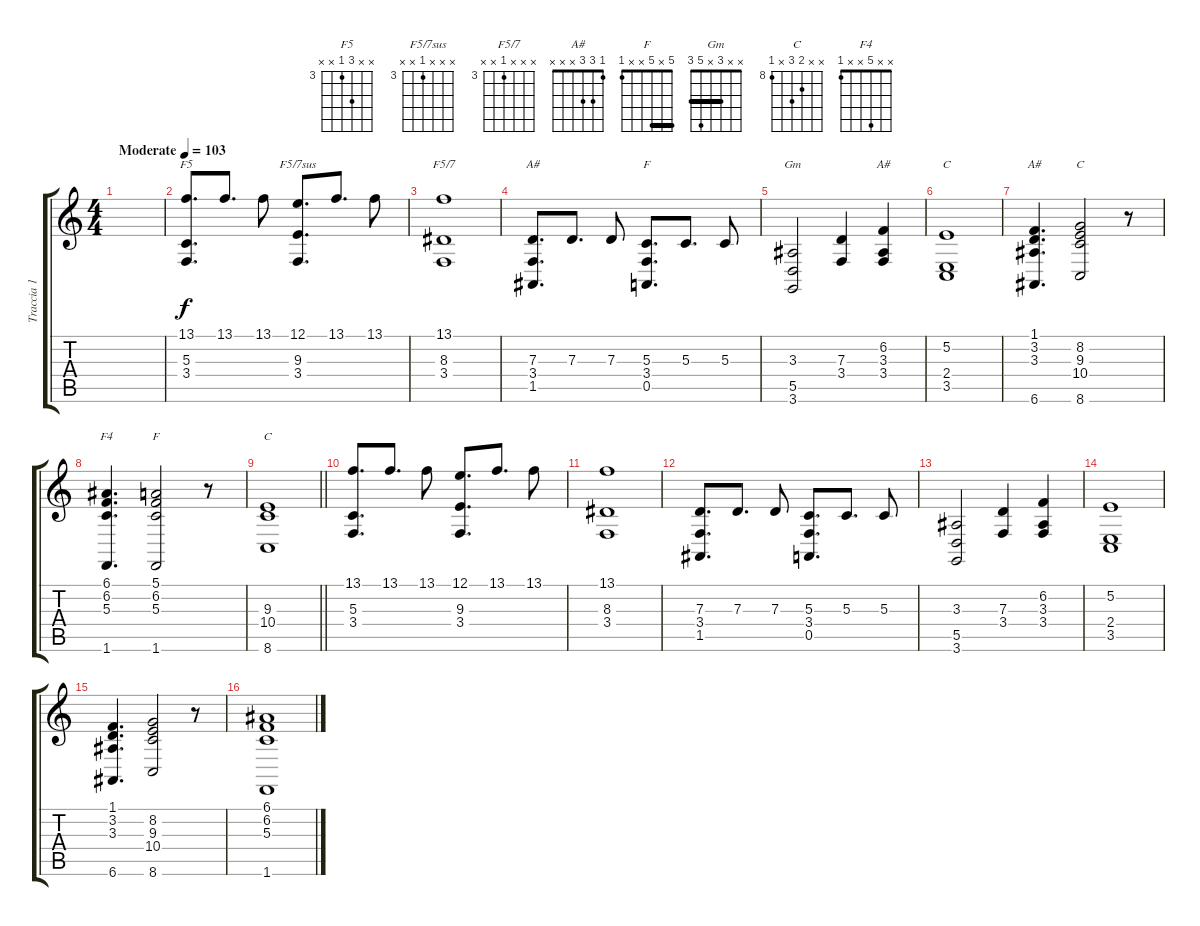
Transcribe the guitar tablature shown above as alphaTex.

\track ("Traccia 1" "Traccia 1") {instrument electricgrandpiano}
\staff {score tabs}
\tuning (E4 B3 G3 D3 A2 E2) {hide}
\chord ("F5" x x 5 3 x x) {firstfret 3}
\chord ("F5/7sus" x x x 3 x x) {firstfret 3}
\chord ("F5/7" x x x 3 x x) {firstfret 3}
\chord ("A#" x x x 3 1 x)
\chord ("F" x x 5 3 0 x)
\chord ("Gm" x x 3 x 5 3) {barre 3}
\chord ("A#" x 6 3 3 x x) {firstfret 3 barre 3}
\chord ("C" x 5 x 2 3 x)
\chord ("A#" 1 3 3 x x x)
\chord ("C" x 8 9 10 x 8) {firstfret 8 barre 8}
\chord ("F4" x x 5 x x 1)
\chord ("F" 5 x 5 x x 1) {barre 5}
\chord ("C" x x 9 10 x 8) {firstfret 8}
\ts (4 4)
\tempo (103 "Moderate")
\clef g2
\ks c
|
(13.1 5.3 3.4).8{d ch "F5"} 13.1.8{d} 13.1.8 (12.1 9.3 3.4).8{d ch "F5/7sus"} 13.1.8{d} 13.1.8 |
(13.1 8.3 3.4).1{ch "F5/7"} |
(7.3 3.4 1.5).8{d ch "A#"} 7.3.8{d} 7.3.8 (5.3 3.4 0.5).8{d ch "F"} 5.3.8{d} 5.3.8 |
(3.3 5.5 3.6).2{ch "Gm"} (7.3 3.4).4 (6.2 3.3 3.4).4{ch "A#"} |
(5.2 2.4 3.5).1{ch "C"} |
(1.1 3.2 3.3 6.6).4{d ch "A#"} (8.2 9.3 10.4 8.6).2{ch "C"} r.8 |
(6.1 6.2 5.3 1.6).4{d ch "F4"} (5.1 6.2 5.3 1.6).2{ch "F"} r.8 |
\barLineRight lightlight
(9.3 10.4 8.6).1{ch "C"} |
(13.1 5.3 3.4).8{d} 13.1.8{d} 13.1.8 (12.1 9.3 3.4).8{d} 13.1.8{d} 13.1.8 |
(13.1 8.3 3.4).1 |
(7.3 3.4 1.5).8{d} 7.3.8{d} 7.3.8 (5.3 3.4 0.5).8{d} 5.3.8{d} 5.3.8 |
(3.3 5.5 3.6).2 (7.3 3.4).4 (6.2 3.3 3.4).4 |
(5.2 2.4 3.5).1 |
(1.1 3.2 3.3 6.6).4{d} (8.2 9.3 10.4 8.6).2 r.8 |
(6.1 6.2 5.3 1.6).1
